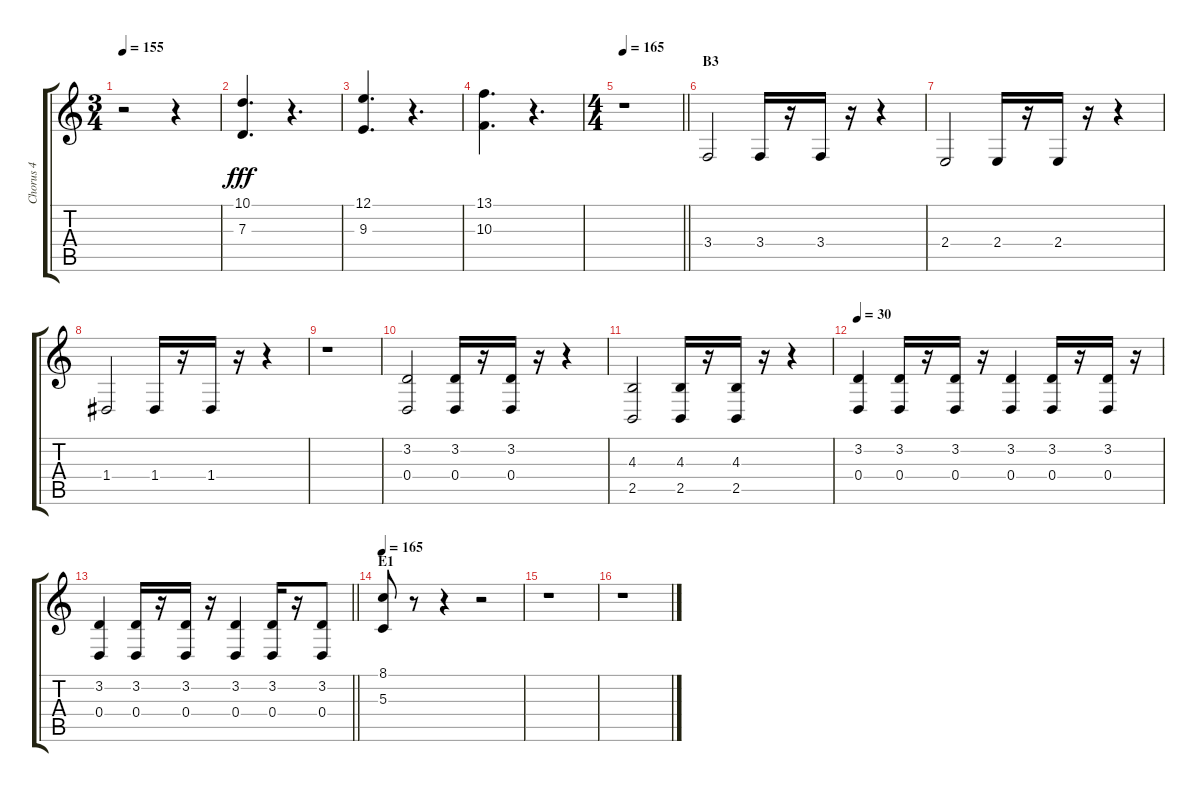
\track ("Chorus 4" "Chorus 4") {instrument choiraahs}
\staff {score tabs}
\tuning (E4 B3 G3 D3 A2 E2) {hide}
\ts (3 4)
\tempo 155
\clef g2
\ks c
r.2{dy f} r.4 |
(10.1 7.3).4{d dy fff} r.4{d} |
(12.1 9.3).4{d} r.4{d} |
(13.1 10.3).4{d} r.4{d} |
\ts (4 4)
\tempo 165
\barLineRight lightlight
r.1 |
\section ("" "B3")
3.4.2 3.4.16 r.16 3.4.16 r.16 r.4 |
2.4.2 2.4.16 r.16 2.4.16 r.16 r.4 |
1.4.2 1.4.16 r.16 1.4.16 r.16 r.4 |
r.1 |
(3.2 0.4).2 (3.2 0.4).16 r.16 (3.2 0.4).16 r.16 r.4 |
(4.3 2.5).2 (4.3 2.5).16 r.16 (4.3 2.5).16 r.16 r.4 |
\tempo 30
(3.2 0.4).4 (3.2 0.4).16 r.16 (3.2 0.4).16 r.16 (3.2 0.4).4 (3.2 0.4).16 r.16 (3.2 0.4).16 r.16 |
\barLineRight lightlight
(3.2 0.4).4 (3.2 0.4).16 r.16 (3.2 0.4).16 r.16 (3.2 0.4).4 (3.2 0.4).16 r.16 (3.2 0.4).8 |
\section ("" "E1")
\tempo 165
(8.1 5.3).8 r.8 r.4 r.2 |
r.1 |
r.1
